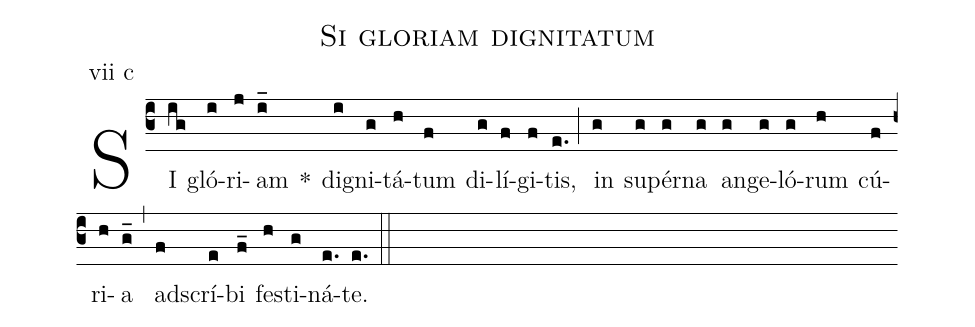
name: Si gloriam dignitatum;
annotation: vii c;
mode: 7;
%%
(c3)
SI(ig) gló(i)ri(j)am(i_) *()
di(i)gni(g)tá(h)tum(f) di(g)lí(f)gi(f)tis,(e.) (;)
in(g) su(g)pér(g)na(g) an(g)ge(g)ló(g)rum(h) cú(f)ri(h)a(g_) (,)
ad(f)scrí(e)bi(f_) fes(h)ti(g)ná(e.)te.(e.) (::)
